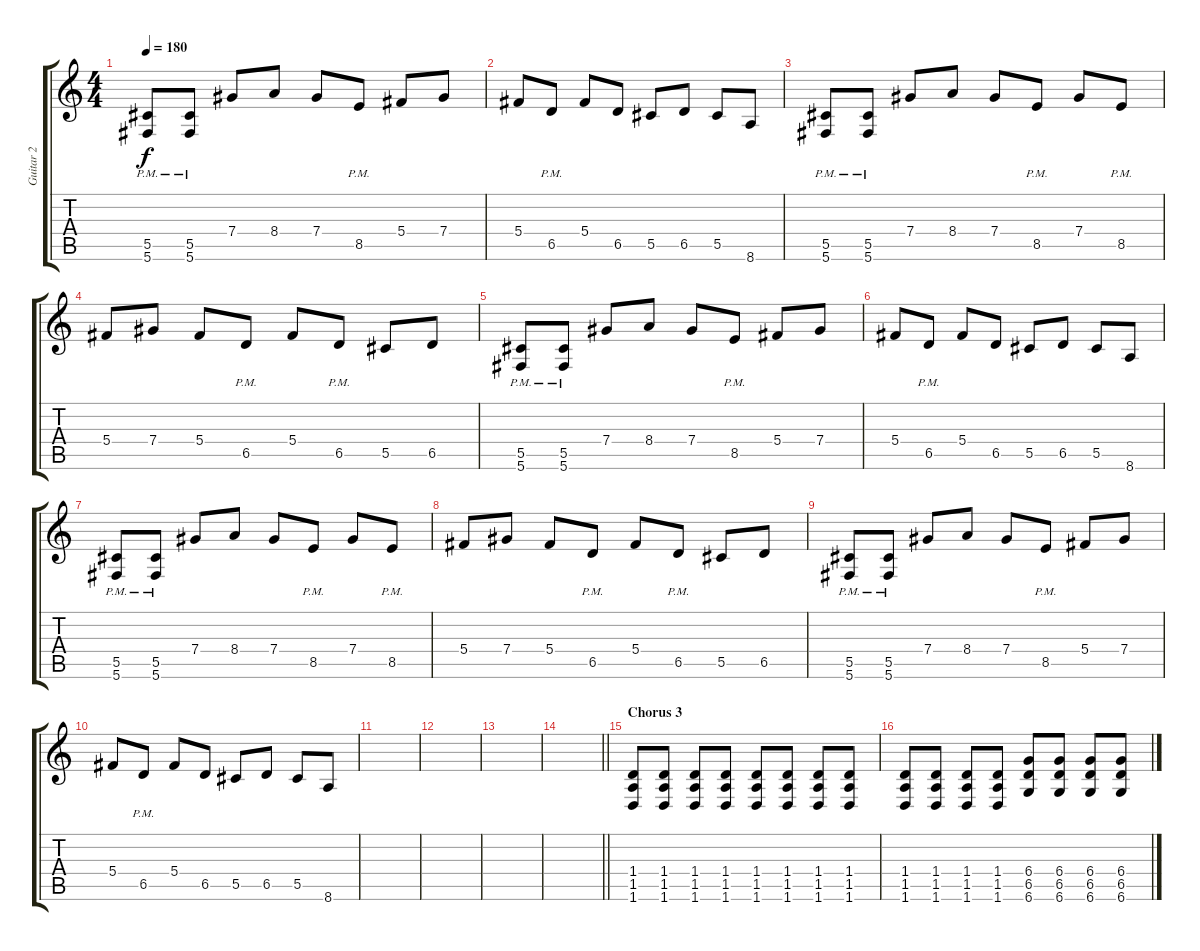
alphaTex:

\track ("Guitar 2" "Guitar 2") {instrument overdrivenguitar}
\staff {score tabs}
\tuning (Eb4 Bb3 Gb3 Db3 Ab2 Db2) {hide}
\ts (4 4)
\tempo 180
\clef g2
\ks c
(5.5{pm} 5.6{pm}).8{dy f} (5.5{pm} 5.6{pm}).8 7.4.8 8.4.8 7.4.8 8.5{pm}.8 5.4.8 7.4.8 |
5.4.8 6.5{pm}.8 5.4.8 6.5.8 5.5.8 6.5.8 5.5.8 8.6.8 |
(5.5{pm} 5.6{pm}).8 (5.5{pm} 5.6{pm}).8 7.4.8 8.4.8 7.4.8 8.5{pm}.8 7.4.8 8.5{pm}.8 |
5.4.8 7.4.8 5.4.8 6.5{pm}.8 5.4.8 6.5{pm}.8 5.5.8 6.5.8 |
(5.5{pm} 5.6{pm}).8 (5.5{pm} 5.6{pm}).8 7.4.8 8.4.8 7.4.8 8.5{pm}.8 5.4.8 7.4.8 |
5.4.8 6.5{pm}.8 5.4.8 6.5.8 5.5.8 6.5.8 5.5.8 8.6.8 |
(5.5{pm} 5.6{pm}).8 (5.5{pm} 5.6{pm}).8 7.4.8 8.4.8 7.4.8 8.5{pm}.8 7.4.8 8.5{pm}.8 |
5.4.8 7.4.8 5.4.8 6.5{pm}.8 5.4.8 6.5{pm}.8 5.5.8 6.5.8 |
(5.5{pm} 5.6{pm}).8 (5.5{pm} 5.6{pm}).8 7.4.8 8.4.8 7.4.8 8.5{pm}.8 5.4.8 7.4.8 |
5.4.8 6.5{pm}.8 5.4.8 6.5.8 5.5.8 6.5.8 5.5.8 8.6.8 |
|
|
|
\barLineRight lightlight
|
\section ("" "Chorus 3")
(1.4 1.5 1.6).8 (1.4 1.5 1.6).8 (1.4 1.5 1.6).8 (1.4 1.5 1.6).8 (1.4 1.5 1.6).8 (1.4 1.5 1.6).8 (1.4 1.5 1.6).8 (1.4 1.5 1.6).8 |
(1.4 1.5 1.6).8 (1.4 1.5 1.6).8 (1.4 1.5 1.6).8 (1.4 1.5 1.6).8 (6.4 6.5 6.6).8 (6.4 6.5 6.6).8 (6.4 6.5 6.6).8 (6.4 6.5 6.6).8
